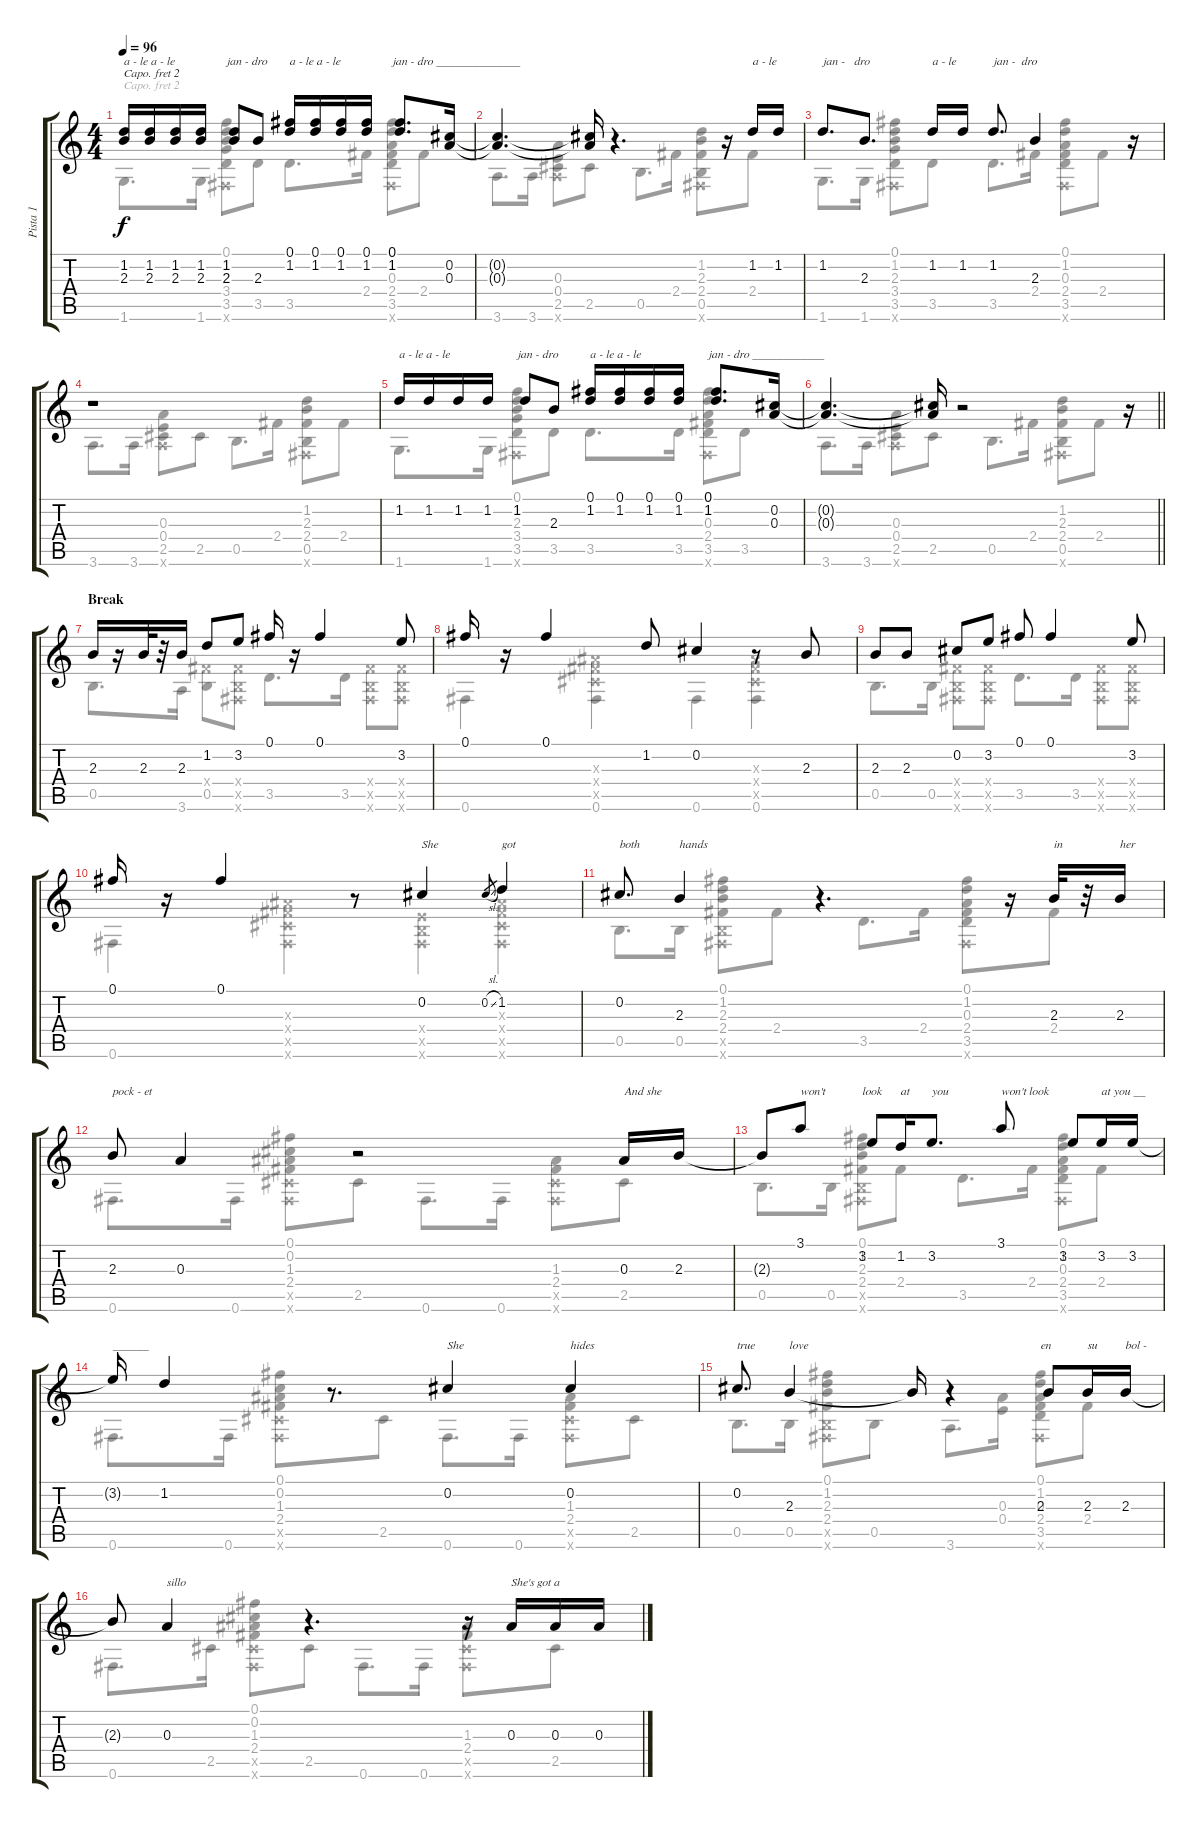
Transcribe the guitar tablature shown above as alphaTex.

\track ("Pista 1" "Pista 1") {instrument acousticguitarsteel}
\staff {score tabs}
\capo 2
\tuning (E4 B3 G3 D3 A2 E2) {hide}
\voice
\ts (4 4)
\tempo 96
\clef g2
\ks c
(1.2 2.3).16{txt "a - le a - le" dy f} (1.2 2.3).16 (1.2 2.3).16 (1.2 2.3).16 (1.2 2.3).8{txt "jan - dro"} 2.3.8 (0.1 1.2).16{txt "a - le a - le"} (0.1 1.2).16 (0.1 1.2).16 (0.1 1.2).16 (0.1 1.2).8{d txt "jan - dro ______________"} (0.2 0.3).16 |
(0.2{t} 0.3{t}).4{d} (0.2{t} 0.3{t}).16 r.4{d} r.16 1.2.16{txt "a - le"} 1.2.16 |
1.2.8{d txt "jan -   dro"} 2.3.8{d} 1.2.16{txt "a - le "} 1.2.16 1.2.8{d txt "jan -  dro"} 2.3.4 r.16 |
r.1 |
1.2.16{txt "a - le a - le"} 1.2.16 1.2.16 1.2.16 1.2.8{txt "jan - dro"} 2.3.8 (0.1 1.2).16{txt "a - le a - le"} (0.1 1.2).16 (0.1 1.2).16 (0.1 1.2).16 (0.1 1.2).8{d txt "jan - dro ____________"} (0.2 0.3).16 |
\barLineRight lightlight
(0.2{t} 0.3{t}).4{d} (0.2{t} 0.3{t}).16 r.2 r.16 |
\section ("" "Break")
2.3.16 r.16 2.3.32 r.32 2.3.16 1.2.8 3.2.8 0.1.16 r.16 0.1.4 3.2.8 |
0.1.16 r.16 0.1.4 1.2.8 0.2.4 r.8 2.3.8 |
2.3.8 2.3.8 0.2.8 3.2.8 0.1.8 0.1.4 3.2.8 |
0.1.16 r.16 0.1.4 r.8 0.2.4{txt "She"} 0.2{sl}.8{gr} 1.2.4{txt "got"} |
0.2.8{d txt "both"} 2.3.4{txt "hands"} r.4{d} r.16 2.3.32{txt "in"} r.32 2.3.16{txt "her"} |
2.3.8{txt "pock - et"} 0.3.4 r.2 0.3.16{txt "And she"} 2.3.16 |
2.3{t}.8 3.1.8{txt "won't"} 3.2.8{txt "look"} 1.2.16{txt "at"} 3.2.8{d txt "you"} 3.1.8{txt "won't look"} 3.2.8 3.2.16{txt "at you __"} 3.2.16 |
3.2{t}.16{txt "______"} 1.2.4 r.8{d} 0.2.4{txt "She"} 0.2.4{txt "hides"} |
0.2.8{d txt "true"} 2.3.4{txt "love"} 2.3{t}.16 r.4 2.3.8{txt "en"} 2.3.16{txt "su"} 2.3.16{txt "bol - "} |
2.3{t}.8 0.3.4{txt "sillo"} r.4{d} r.16 0.3.16{txt "She's got a"} 0.3.16 0.3.16
\voice
\clef g2
\ottava regular
\simile none
\ks c
1.6.8{d dy f} 1.6.16 (0.1 1.2 2.3 3.4 3.5 0.6{x}).8 3.5.8 3.5.8{d} 2.4.16 (0.1 1.2 0.3 2.4 3.5 0.6{x}).8 2.4.8 |
3.6.8{d} 3.6.16 (0.3 0.4 2.5 3.6{x}).8 2.5.8 0.5.8{d} 2.4.16 (1.2 2.3 2.4 0.5 0.6{x}).8 2.4.8 |
1.6.8{d} 1.6.16 (0.1 1.2 2.3 3.4 3.5 0.6{x}).8 3.5.8 3.5.8{d} 2.4.16 (0.1 1.2 0.3 2.4 3.5 0.6{x}).8 2.4.8 |
3.6.8{d} 3.6.16 (0.3 0.4 2.5 3.6{x}).8 2.5.8 0.5.8{d} 2.4.16 (1.2 2.3 2.4 0.5 0.6{x}).8 2.4.8 |
1.6.8{d} 1.6.16 (0.1 1.2 2.3 3.4 3.5 0.6{x}).8 3.5.8 3.5.8{d} 3.5.16 (0.1 1.2 0.3 2.4 3.5 0.6{x}).8 3.5.8 |
\barLineRight lightlight
3.6.8{d} 3.6.16 (0.3 0.4 2.5 3.6{x}).8 2.5.8 0.5.8{d} 2.4.16 (1.2 2.3 2.4 0.5 0.6{x}).8 2.4.8 |
0.5.8{d} 3.6.16 (2.4{x} 0.5).8 (2.4{x} 0.5{x} 0.6{x}).8 3.5.8{d} 3.5.16 (2.4{x} 0.5{x} 0.6{x}).8 (2.4{x} 0.5{x} 0.6{x}).8 |
0.6.4 (1.3{x} 2.4{x} 2.5{x} 0.6).4 0.6.4 (1.3{x} 2.4{x} 2.5{x} 0.6).4 |
0.5.8{d} 0.5.16 (2.4{x} 0.5{x} 0.6{x}).8 (2.4{x} 0.5{x} 0.6{x}).8 3.5.8{d} 3.5.16 (2.4{x} 0.5{x} 0.6{x}).8 (2.4{x} 0.5{x} 0.6{x}).8 |
0.6.4 (1.3{x} 2.4{x} 2.5{x} 0.6{x}).4 (0.4{x} 0.5{x} 0.6{x}).4 (1.3{x} 2.4{x} 2.5{x} 0.6{x}).4 |
0.5.8{d} 0.5.16 (0.1 1.2 2.3 2.4 0.5{x} 0.6{x}).8 2.4.8 3.5.8{d} 2.4.16 (0.1 1.2 0.3 2.4 3.5 0.6{x}).8 2.4.8 |
0.6.8{d} 0.6.16 (0.1 0.2 1.3 2.4 2.5{x} 0.6{x}).8 2.5.8 0.6.8{d} 0.6.16 (1.3 2.4 2.5{x} 0.6{x}).8 2.5.8 |
0.5.8{d} 0.5.16 (0.1 1.2 2.3 2.4 0.5{x} 0.6{x}).8 2.4.8 3.5.8{d} 2.4.16 (0.1 1.2 0.3 2.4 3.5 0.6{x}).8 2.4.8 |
0.6.8{d} 0.6.16 (0.1 0.2 1.3 2.4 2.5{x} 0.6{x}).8 2.5.8 0.6.8{d} 0.6.16 (1.3 2.4 2.5{x} 0.6{x}).8 2.5.8 |
0.5.8{d} 0.5.16 (0.1 1.2 2.3 2.4 0.5{x} 0.6{x}).8 0.5.8 3.6.8{d} (0.3 0.4).16 (0.1 1.2 0.3 2.4 3.5 0.6{x}).8 2.4.8 |
0.6.8{d} 2.5.16 (0.1 0.2 1.3 2.4 2.5{x} 0.6{x}).8 2.5.8 0.6.8{d} 0.6.16 (1.3 2.4 2.5{x} 0.6{x}).8 2.5.8
